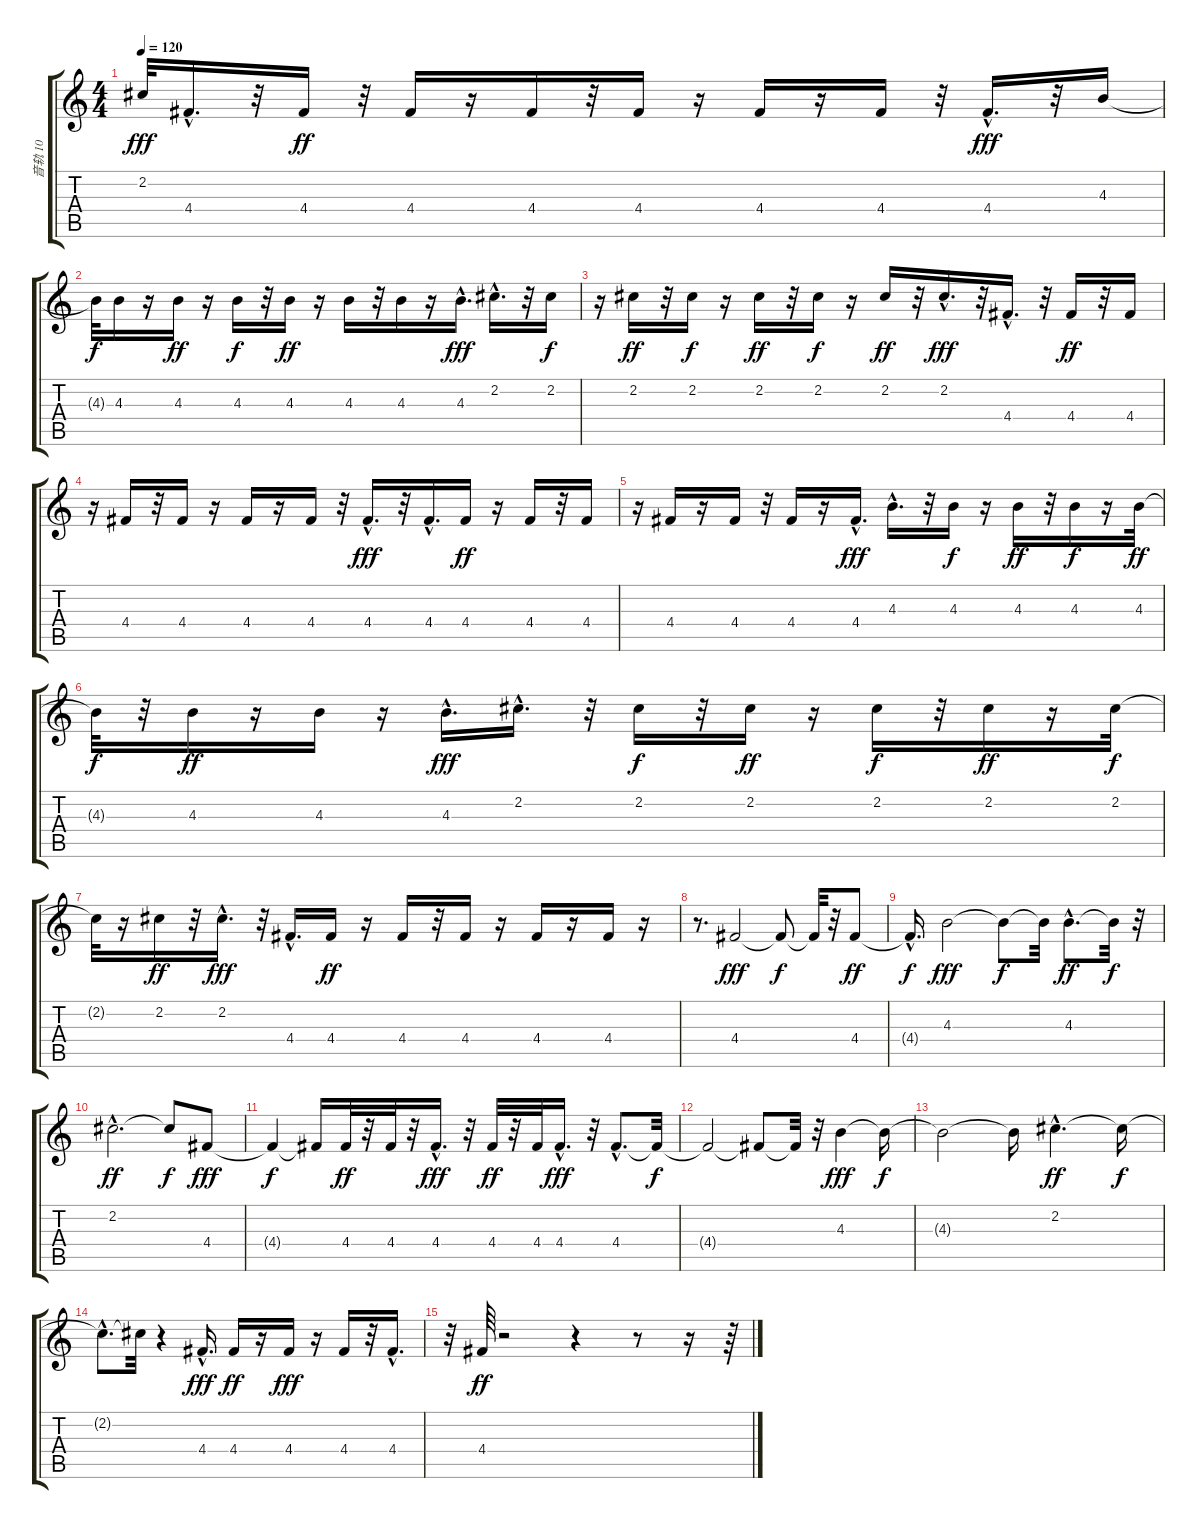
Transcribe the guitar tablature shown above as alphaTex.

\track ("音轨 10" "音轨 10") {instrument overdrivenguitar}
\staff {score tabs}
\tuning (E4 B3 G3 D3 A2 E2) {hide}
\ts (4 4)
\tempo 120
\clef g2
\ks c
2.2.32{dy fff instrument overdrivenguitar} 4.4{hac}.16{d} r.32 4.4.16{dy ff} r.32 4.4.16 r.16 4.4.16 r.32 4.4.16 r.16 4.4.16 r.16 4.4.16 r.32 4.4{hac}.16{d dy fff} r.32 4.3.16 |
4.3{t}.32{dy f} 4.3.16 r.16 4.3.16{dy ff} r.16 4.3.16{dy f} r.32 4.3.16{dy ff} r.16 4.3.16 r.32 4.3.16 r.16 4.3{hac}.16{d dy fff} 2.2{hac}.16{d} r.32 2.2.16{dy f} |
r.16 2.2.16{dy ff} r.32 2.2.16{dy f} r.16 2.2.16{dy ff} r.32 2.2.16{dy f} r.16 2.2.16{dy ff} r.32 2.2{hac}.16{d dy fff} r.32 4.4{hac}.16{d} r.32 4.4.16{dy ff} r.32 4.4.16 |
r.16 4.4.16 r.32 4.4.16 r.16 4.4.16 r.16 4.4.16 r.32 4.4{hac}.16{d dy fff} r.32 4.4{hac}.16{d} 4.4.16{dy ff} r.16 4.4.16 r.32 4.4.16 |
r.16 4.4.16 r.16 4.4.16 r.32 4.4.16 r.16 4.4{hac}.16{d dy fff} 4.3{hac}.16{d} r.32 4.3.16{dy f} r.16 4.3.16{dy ff} r.32 4.3.16{dy f} r.16 4.3.32{dy ff} |
4.3{t}.32{dy f} r.32 4.3.16{dy ff} r.16 4.3.16 r.16 4.3{hac}.16{d dy fff} 2.2{hac}.16{d} r.32 2.2.16{dy f} r.32 2.2.16{dy ff} r.16 2.2.16{dy f} r.32 2.2.16{dy ff} r.16 2.2.32{dy f} |
2.2{t}.32 r.16 2.2.16{dy ff} r.32 2.2{hac}.16{d dy fff} r.32 4.4{hac}.16{d} 4.4.16{dy ff} r.16 4.4.16 r.32 4.4.16 r.16 4.4.16 r.16 4.4.16 r.16 |
r.8{d} 4.4.2{dy fff volume 8} 4.4{t}.8{dy f} 4.4{t}.32 r.32 4.4.8{dy ff} |
4.4{hac t}.16{d dy f} 4.3.2{dy fff} 4.3{t}.8{dy f} 4.3{t}.32 4.3{hac}.8{d dy ff} 4.3{t}.32{dy f} r.32 |
2.2{hac}.2{d dy ff} 2.2{t}.8{dy f} 4.4.8{dy fff} |
4.4{t}.4{dy f} 4.4{t}.16 4.4.32{dy ff} r.32 4.4.32 r.32 4.4{hac}.16{d dy fff} r.32 4.4.32{dy ff} r.32 4.4.32 4.4{hac}.16{d dy fff} r.32 4.4{hac}.8{d} 4.4{t}.32{dy f} |
4.4{t}.2 4.4{t}.8 4.4{t}.32 r.32 4.3.4{dy fff} 4.3{t}.16{dy f} |
4.3{t}.2 4.3{t}.16 2.2{hac}.4{d dy ff} 2.2{t}.16{dy f} |
2.2{hac t}.8{d} 2.2{t}.32 r.4 4.4{hac}.16{d dy fff} 4.4.16{dy ff} r.16 4.4.16{dy fff} r.16 4.4.16 r.32 4.4{hac}.16{d} |
r.32 4.4.64{dy ff} r.2 r.4 r.8 r.16 r.64
